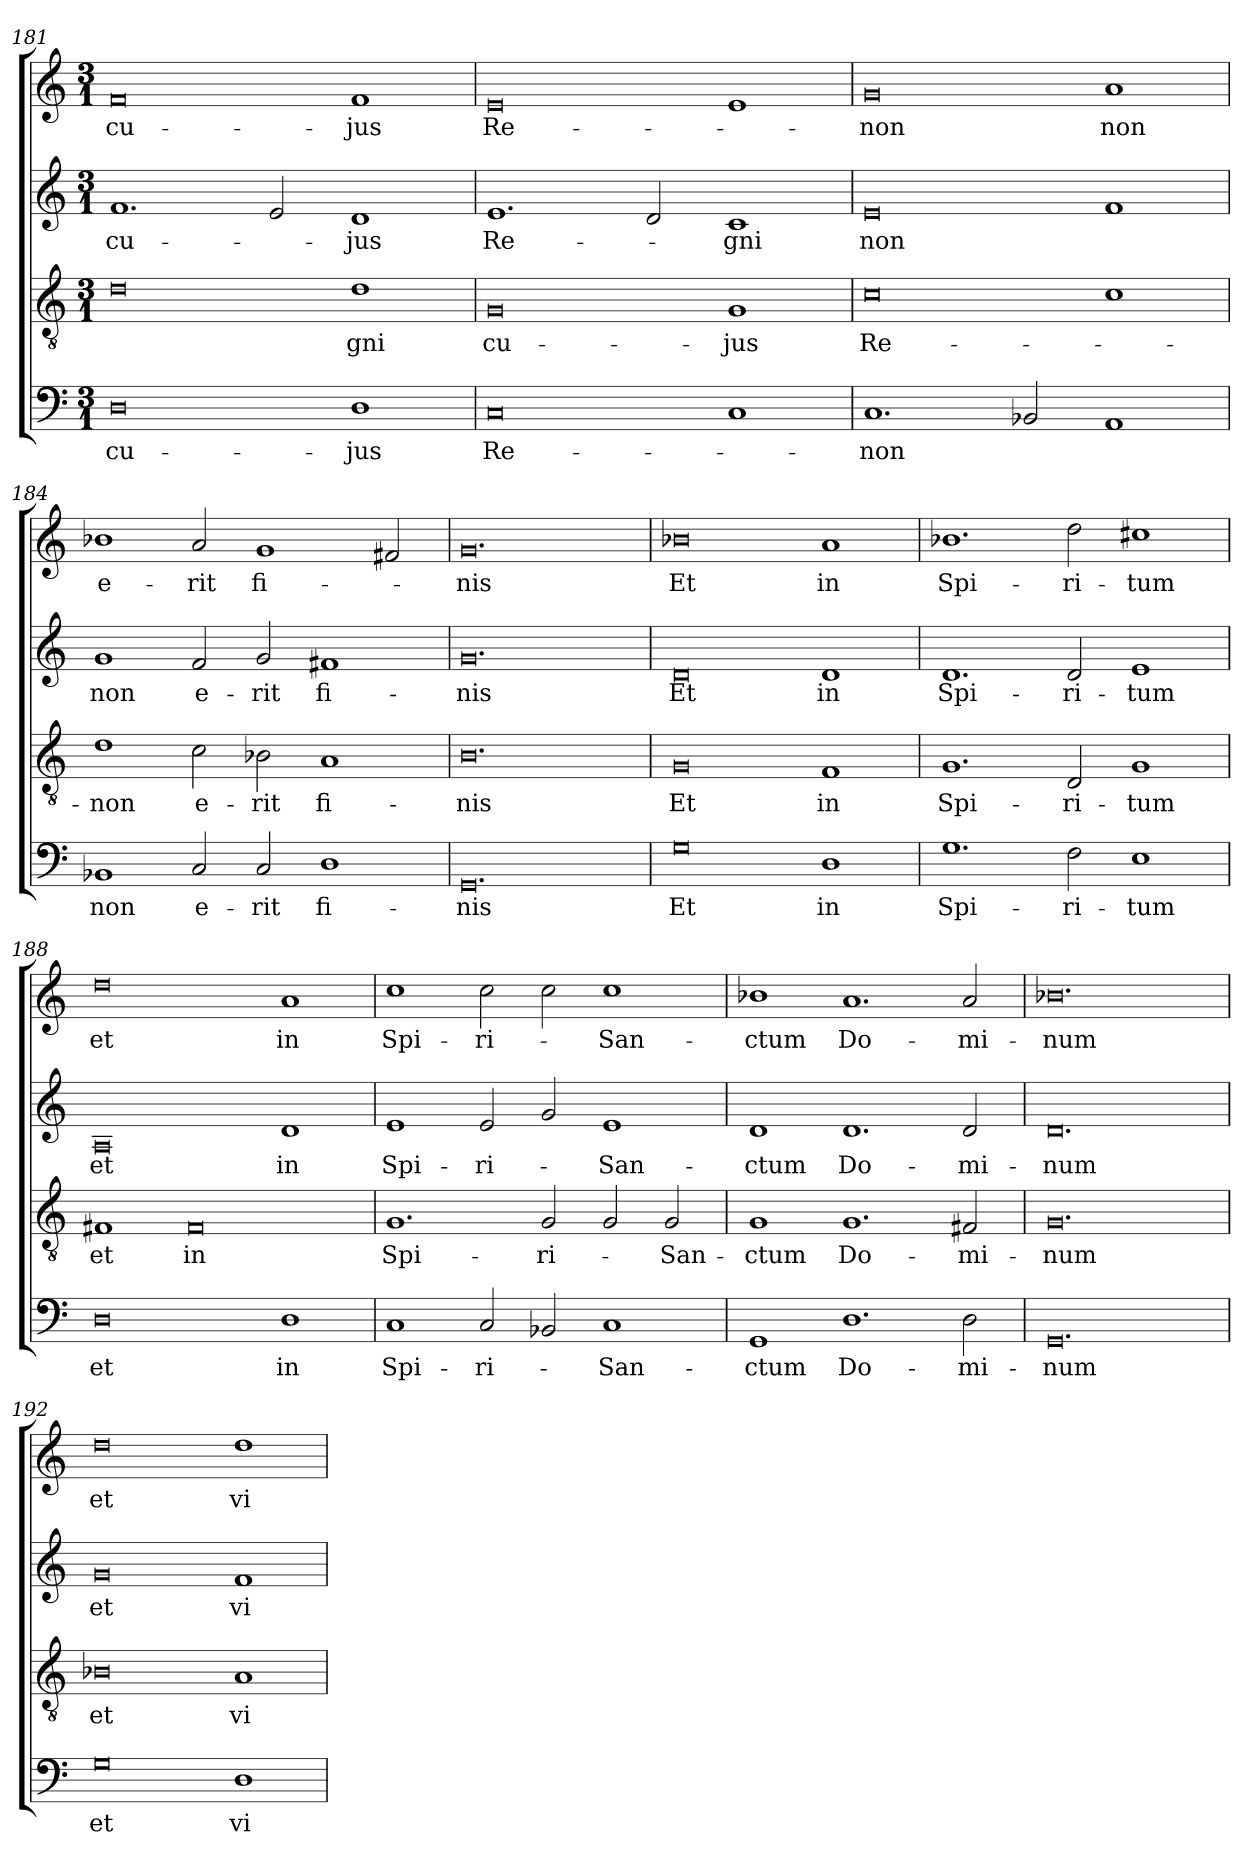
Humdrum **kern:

**kern	**text	**kern	**text	**kern	**text	**kern	**text
*part4	*part4	*part3	*part3	*part2	*part2	*part1	*part1
*staff4	*staff4	*staff3	*staff3	*staff2	*staff2	*staff1	*staff1
*clefF4	*	*clefGv2	*	*clefG2	*	*clefG2	*
*k[]	*	*k[]	*	*k[]	*	*k[]	*
*M3/1	*	*M3/1	*	*M3/1	*	*M3/1	*
=181	=181	=181	=181	=181	=181	=181	=181
0D	cu-	0d	.	1.f	cu-	0f	cu-
.	.	.	.	2e	.	.	.
1D	-jus	1d	-gni	1d	-jus	1f	-jus
=182	=182	=182	=182	=182	=182	=182	=182
0C	Re-	0G	cu-	1.e	Re-	0e	Re-
.	.	.	.	2d	.	.	.
1C	.	1G	-jus	1c	-gni	1e	.
=183	=183	=183	=183	=183	=183	=183	=183
1.C	-non	0c	Re-	0e	non	0g	-non
2BB-X	.	.	.	.	.	.	.
1AA	.	1c	.	1f	.	1a	non
=184	=184	=184	=184	=184	=184	=184	=184
1BB-X	non	1d	-non	1g	non	1b-X	e-
2C	e-	2c	e-	2f	e-	2a	-rit
2C	-rit	2B-X	-rit	2g	-rit	1g	fi-
1D	fi-	1A	fi-	1f#X	fi-	.	.
.	.	.	.	.	.	2f#X	.
=185	=185	=185	=185	=185	=185	=185	=185
0.GG	-nis	0.B	-nis	0.g	-nis	0.g	-nis
=186	=186	=186	=186	=186	=186	=186	=186
0G	Et	0G	Et	0d	Et	0b-X	Et
1D	in	1F	in	1d	in	1a	in
=187	=187	=187	=187	=187	=187	=187	=187
1.G	Spi-	1.G	Spi-	1.d	Spi-	1.b-X	Spi-
2F	-ri-	2D	-ri-	2d	-ri-	2dd	-ri-
1E	-tum	1G	-tum	1e	-tum	1cc#X	-tum
=188	=188	=188	=188	=188	=188	=188	=188
0D	et	1F#X	et	0A	et	0dd	et
.	.	0F#	in	.	.	.	.
1D	in	.	.	1d	in	1a	in
=189	=189	=189	=189	=189	=189	=189	=189
1C	Spi-	1.G	Spi-	1e	Spi-	1cc	Spi-
2C	-ri-	.	.	2e	-ri-	2cc	-ri-
2BB-X	.	2G	-ri-	2g	.	2cc	.
1C	-San-	2G	.	1e	-San-	1cc	-San-
.	.	2G	-San-	.	.	.	.
=190	=190	=190	=190	=190	=190	=190	=190
1GG	-ctum	1G	-ctum	1d	-ctum	1b-X	-ctum
1.D	Do-	1.G	Do-	1.d	Do-	1.a	Do-
2D	-mi-	2F#X	-mi-	2d	-mi-	2a	-mi-
=191	=191	=191	=191	=191	=191	=191	=191
0.GG	-num	0.G	-num	0.d	-num	0.b-X	-num
=192	=192	=192	=192	=192	=192	=192	=192
0G	et	0B-X	et	0g	et	0dd	et
1D	vi-	1A	vi-	1f	vi-	1dd	vi-
=	=	=	=	=	=	=	=
*-	*-	*-	*-	*-	*-	*-	*-
